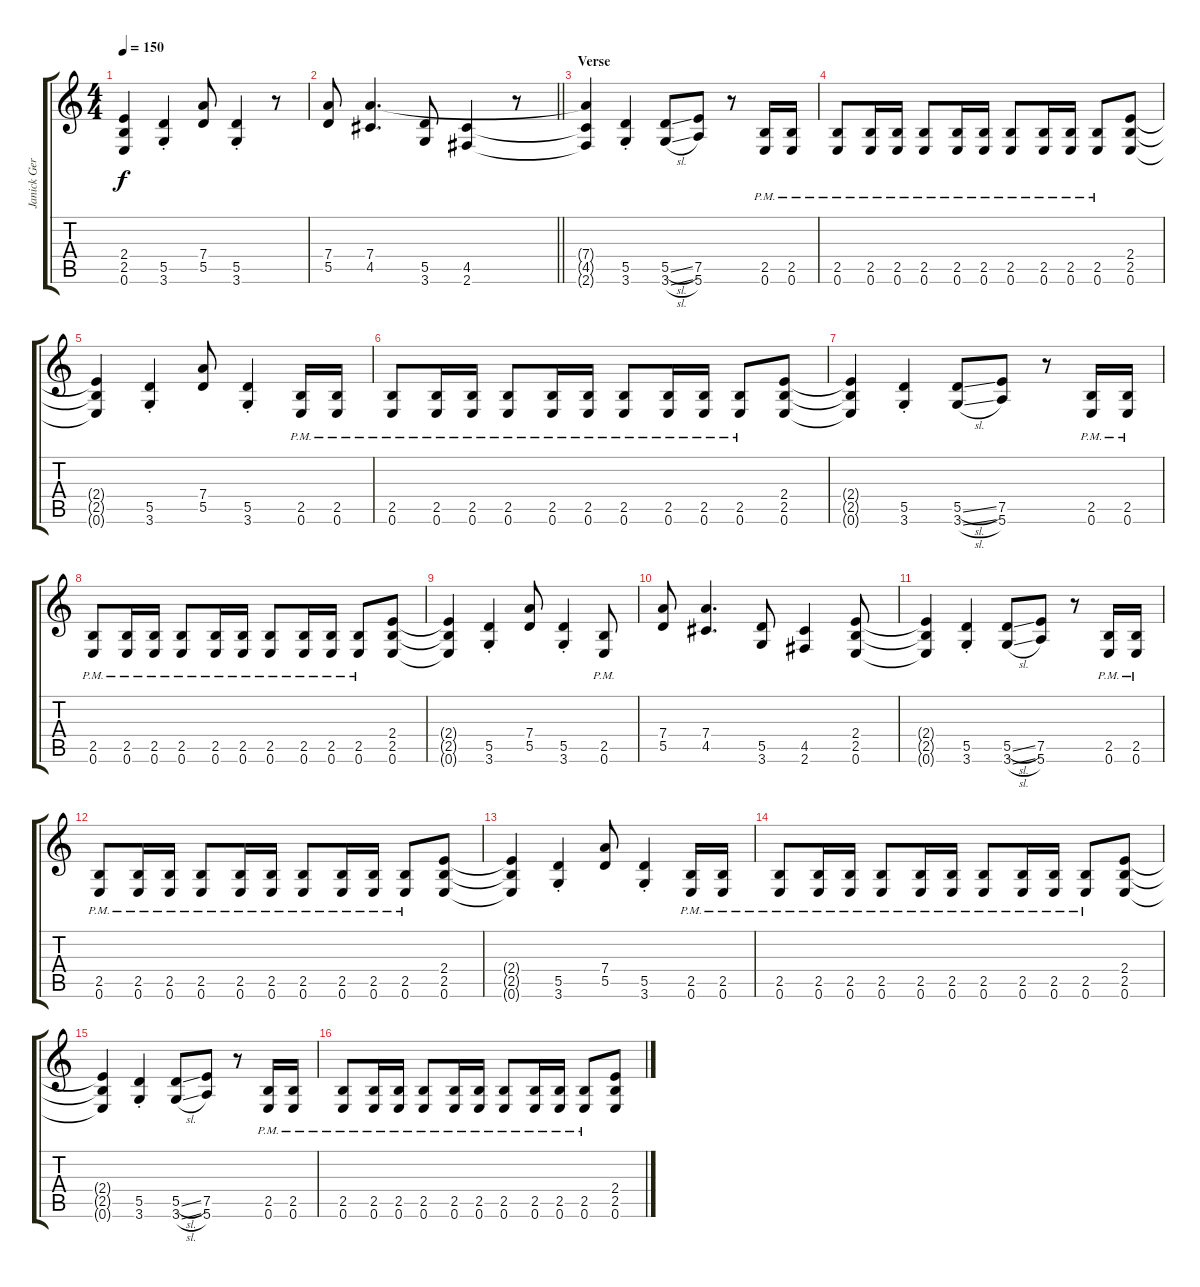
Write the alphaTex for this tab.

\track ("Janick Gers" "Janick Ger") {instrument distortionguitar}
\staff {score tabs}
\tuning (E4 B3 G3 D3 A2 E2) {hide}
\ts (4 4)
\tempo 150
\clef g2
\ks c
(2.4{t} 2.5{t} 0.6{t}).4{dy f} (5.5{st} 3.6{st}).4 (7.4 5.5).8 (5.5{st} 3.6{st}).4 r.8 |
\barLineRight lightlight
(7.4 5.5).8 (7.4 4.5).4{d} (5.5 3.6).8 (4.5 2.6).4 r.8 |
\section ("" "Verse")
(7.4{t} 4.5{t} 2.6{t}).4{volume 10} (5.5{st} 3.6{st}).4 (5.5{sl} 3.6{sl}).8 (7.5 5.6).8 r.8 (2.5{pm} 0.6{pm}).16 (2.5{pm} 0.6{pm}).16 |
(2.5{pm} 0.6{pm}).8 (2.5{pm} 0.6{pm}).16 (2.5{pm} 0.6{pm}).16 (2.5{pm} 0.6{pm}).8 (2.5{pm} 0.6{pm}).16 (2.5{pm} 0.6{pm}).16 (2.5{pm} 0.6{pm}).8 (2.5{pm} 0.6{pm}).16 (2.5{pm} 0.6{pm}).16 (2.5{pm} 0.6{pm}).8 (2.4 2.5 0.6).8 |
(2.4{t} 2.5{t} 0.6{t}).4 (5.5{st} 3.6{st}).4 (7.4 5.5).8 (5.5{st} 3.6{st}).4 (2.5{pm} 0.6{pm}).16 (2.5{pm} 0.6{pm}).16 |
(2.5{pm} 0.6{pm}).8 (2.5{pm} 0.6{pm}).16 (2.5{pm} 0.6{pm}).16 (2.5{pm} 0.6{pm}).8 (2.5{pm} 0.6{pm}).16 (2.5{pm} 0.6{pm}).16 (2.5{pm} 0.6{pm}).8 (2.5{pm} 0.6{pm}).16 (2.5{pm} 0.6{pm}).16 (2.5{pm} 0.6{pm}).8 (2.4 2.5 0.6).8 |
(2.4{t} 2.5{t} 0.6{t}).4 (5.5{st} 3.6{st}).4 (5.5{sl} 3.6{sl}).8 (7.5 5.6).8 r.8 (2.5{pm} 0.6{pm}).16 (2.5{pm} 0.6{pm}).16 |
(2.5{pm} 0.6{pm}).8 (2.5{pm} 0.6{pm}).16 (2.5{pm} 0.6{pm}).16 (2.5{pm} 0.6{pm}).8 (2.5{pm} 0.6{pm}).16 (2.5{pm} 0.6{pm}).16 (2.5{pm} 0.6{pm}).8 (2.5{pm} 0.6{pm}).16 (2.5{pm} 0.6{pm}).16 (2.5{pm} 0.6{pm}).8 (2.4 2.5 0.6).8 |
(2.4{t} 2.5{t} 0.6{t}).4 (5.5{st} 3.6{st}).4 (7.4 5.5).8 (5.5{st} 3.6{st}).4 (2.5{pm} 0.6{pm}).8 |
(7.4 5.5).8 (7.4 4.5).4{d} (5.5 3.6).8 (4.5 2.6).4 (2.4 2.5 0.6).8 |
(2.4{t} 2.5{t} 0.6{t}).4 (5.5{st} 3.6{st}).4 (5.5{sl} 3.6{sl}).8 (7.5 5.6).8 r.8 (2.5{pm} 0.6{pm}).16 (2.5{pm} 0.6{pm}).16 |
(2.5{pm} 0.6{pm}).8 (2.5{pm} 0.6{pm}).16 (2.5{pm} 0.6{pm}).16 (2.5{pm} 0.6{pm}).8 (2.5{pm} 0.6{pm}).16 (2.5{pm} 0.6{pm}).16 (2.5{pm} 0.6{pm}).8 (2.5{pm} 0.6{pm}).16 (2.5{pm} 0.6{pm}).16 (2.5{pm} 0.6{pm}).8 (2.4 2.5 0.6).8 |
(2.4{t} 2.5{t} 0.6{t}).4 (5.5{st} 3.6{st}).4 (7.4 5.5).8 (5.5{st} 3.6{st}).4 (2.5{pm} 0.6{pm}).16 (2.5{pm} 0.6{pm}).16 |
(2.5{pm} 0.6{pm}).8 (2.5{pm} 0.6{pm}).16 (2.5{pm} 0.6{pm}).16 (2.5{pm} 0.6{pm}).8 (2.5{pm} 0.6{pm}).16 (2.5{pm} 0.6{pm}).16 (2.5{pm} 0.6{pm}).8 (2.5{pm} 0.6{pm}).16 (2.5{pm} 0.6{pm}).16 (2.5{pm} 0.6{pm}).8 (2.4 2.5 0.6).8 |
(2.4{t} 2.5{t} 0.6{t}).4 (5.5{st} 3.6{st}).4 (5.5{sl} 3.6{sl}).8 (7.5 5.6).8 r.8 (2.5{pm} 0.6{pm}).16 (2.5{pm} 0.6{pm}).16 |
(2.5{pm} 0.6{pm}).8 (2.5{pm} 0.6{pm}).16 (2.5{pm} 0.6{pm}).16 (2.5{pm} 0.6{pm}).8 (2.5{pm} 0.6{pm}).16 (2.5{pm} 0.6{pm}).16 (2.5{pm} 0.6{pm}).8 (2.5{pm} 0.6{pm}).16 (2.5{pm} 0.6{pm}).16 (2.5{pm} 0.6{pm}).8 (2.4 2.5 0.6).8
